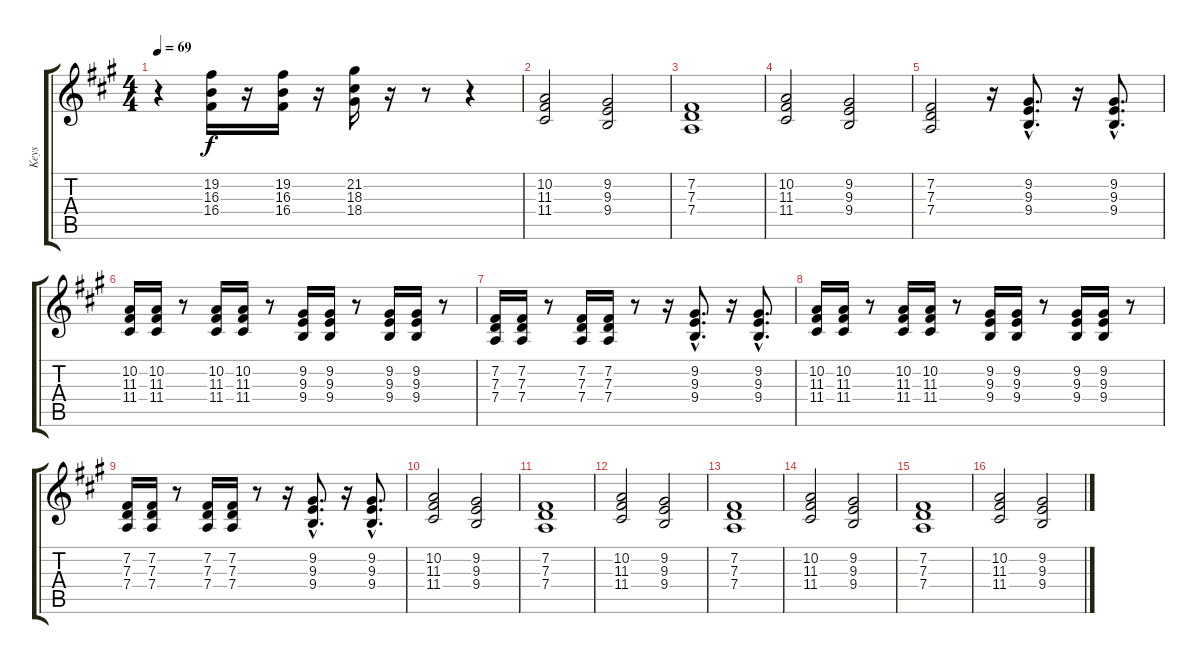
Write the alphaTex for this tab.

\track ("Keys" "Keys") {instrument churchorgan}
\staff {score tabs}
\tuning (E4 B3 G3 D3 A2 E2) {hide}
\ts (4 4)
\tempo 69
\clef g2
\ks f#minor
r.4{dy f} (19.2 16.3 16.4).16 r.16 (19.2 16.3 16.4).16 r.16 (21.2 18.3 18.4).16 r.16 r.8 r.4 |
(10.2 11.3 11.4).2 (9.2 9.3 9.4).2 |
(7.2 7.3 7.4).1 |
(10.2 11.3 11.4).2 (9.2 9.3 9.4).2 |
(7.2 7.3 7.4).2 r.16 (9.2{hac} 9.3{hac} 9.4{hac}).8{d} r.16 (9.2{hac} 9.3{hac} 9.4{hac}).8{d} |
(10.2 11.3 11.4).16 (10.2 11.3 11.4).16 r.8 (10.2 11.3 11.4).16 (10.2 11.3 11.4).16 r.8 (9.2 9.3 9.4).16 (9.2 9.3 9.4).16 r.8 (9.2 9.3 9.4).16 (9.2 9.3 9.4).16 r.8 |
(7.2 7.3 7.4).16 (7.2 7.3 7.4).16 r.8 (7.2 7.3 7.4).16 (7.2 7.3 7.4).16 r.8 r.16 (9.2{hac} 9.3{hac} 9.4{hac}).8{d} r.16 (9.2{hac} 9.3{hac} 9.4{hac}).8{d} |
(10.2 11.3 11.4).16 (10.2 11.3 11.4).16 r.8 (10.2 11.3 11.4).16 (10.2 11.3 11.4).16 r.8 (9.2 9.3 9.4).16 (9.2 9.3 9.4).16 r.8 (9.2 9.3 9.4).16 (9.2 9.3 9.4).16 r.8 |
(7.2 7.3 7.4).16 (7.2 7.3 7.4).16 r.8 (7.2 7.3 7.4).16 (7.2 7.3 7.4).16 r.8 r.16 (9.2{hac} 9.3{hac} 9.4{hac}).8{d} r.16 (9.2{hac} 9.3{hac} 9.4{hac}).8{d} |
(10.2 11.3 11.4).2{balance 10} (9.2 9.3 9.4).2 |
(7.2 7.3 7.4).1 |
(10.2 11.3 11.4).2 (9.2 9.3 9.4).2 |
(7.2 7.3 7.4).1 |
(10.2 11.3 11.4).2 (9.2 9.3 9.4).2 |
(7.2 7.3 7.4).1 |
(10.2 11.3 11.4).2 (9.2 9.3 9.4).2
